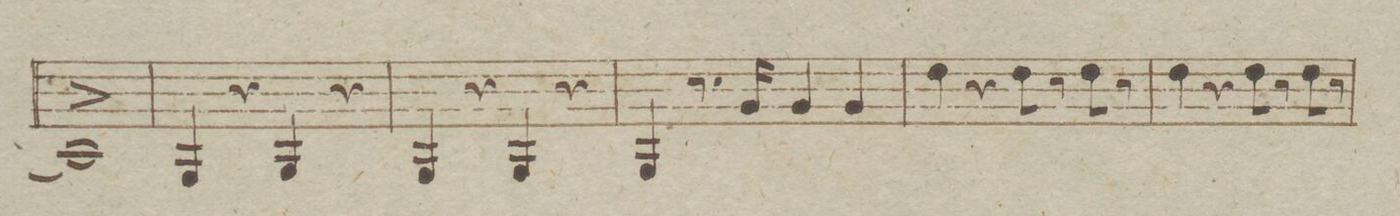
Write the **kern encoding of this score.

**kern	**dynam
*I"Corno Secondo in Es.	*
*clefG2	*
*k[b-e-a-]	*
*met(c)	*
*M4/4	*
1E-]	>
.	]
=9	=9
4BB-/	.
4r	.
4BB-/	.
4r	.
=10	=10
4BB-/	.
4r	.
4BB-/	.
4r	.
=11	=11
4BB-/	.
8.r	.
16B-/	.
4B-/	.
4B-/	.
=12	=12
4f\	.
4r	.
8f\	.
8r	.
8f\	.
8r	.
=13	=13
4f\	.
4r	.
8f\	.
8r	.
8f\	.
8r	.
=14	=14
*-	*-
